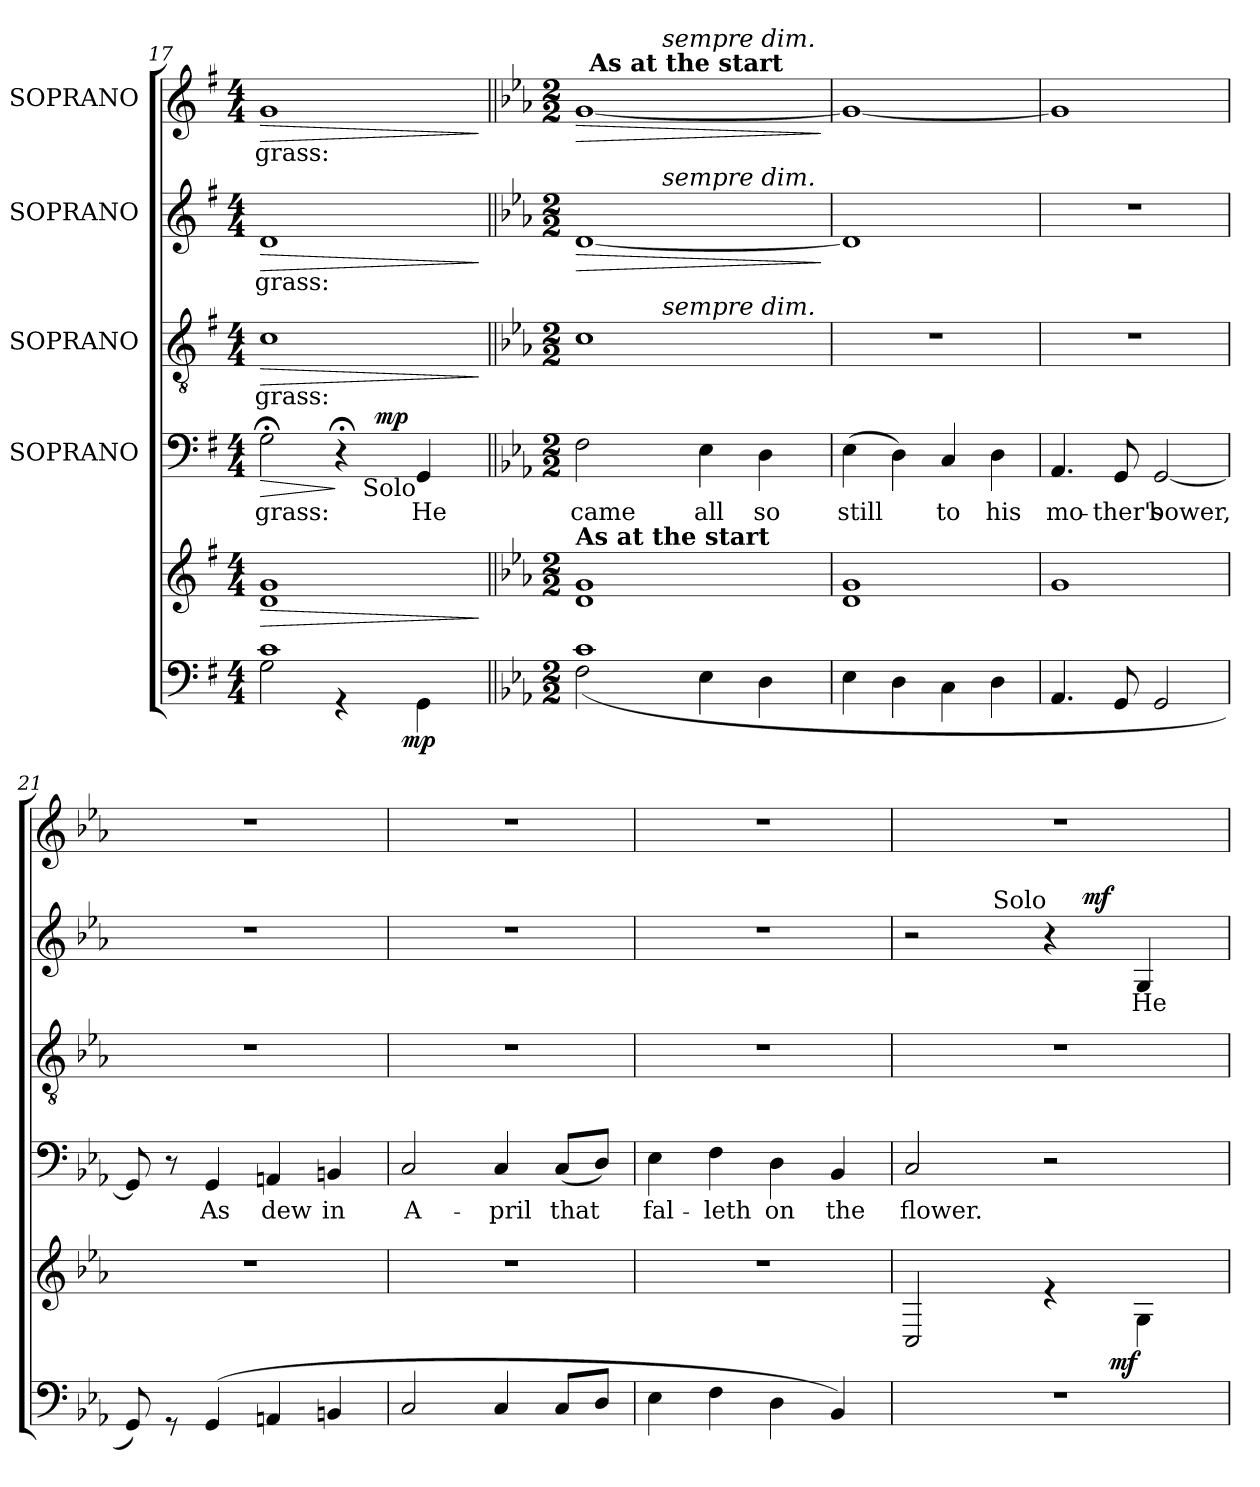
**kern	**dynam	**kern	**dynam	**kern	**text	**dynam	**kern	**text	**dynam	**kern	**text	**dynam	**kern	**text	**dynam
*part6	*part6	*part5	*part5	*part4	*part4	*part4	*part3	*part3	*part3	*part2	*part2	*part2	*part1	*part1	*part1
*staff6	*staff6	*staff5	*staff5	*staff4	*staff4	*staff4	*staff3	*staff3	*staff3	*staff2	*staff2	*staff2	*staff1	*staff1	*staff1
*	*	*	*	*I"SOPRANO	*	*	*I"SOPRANO	*	*	*I"SOPRANO	*	*	*I"SOPRANO	*	*
*clefF4	*	*clefG2	*	*clefF4	*	*	*clefGv2	*	*	*clefG2	*	*	*clefG2	*	*
*k[f#]	*	*k[f#]	*	*k[f#]	*	*	*k[f#]	*	*	*k[f#]	*	*	*k[f#]	*	*
*G:	*	*G:	*	*G:	*	*	*G:	*	*	*G:	*	*	*G:	*	*
*M4/4	*	*M4/4	*	*M4/4	*	*	*M4/4	*	*	*M4/4	*	*	*M4/4	*	*
=17	=17	=17	=17	=17	=17	=17	=17	=17	=17	=17	=17	=17	=17	=17	=17
*^	*	*	*	*	*	*	*	*	*	*	*	*	*	*	*
!	!	!	!	!LO:HP:b	!	!LO:LY:b	!LO:HP:b	!	!LO:LY:b	!LO:HP:b	!	!LO:LY:b	!LO:HP:b	!	!LO:LY:b	!LO:HP:b
*	*^	*	*	*	*^	*	*	*	*	*	*	*	*	*	*	*
*	*	*	*	*	*	*	*^	*	*	*	*	*	*	*	*	*	*	*
1c	2G\	2ryy	.	1d 1g	>	2G;<\	2ryy	2ryy	grass:	>	1c	grass:	>	1d	grass:	>	1g	grass:	>
.	4rFF	8..ryy	.	.	.	4r;<	8ryy	16.ryy	.	]	.	.	.	.	.	.	.	.	.
!	!	!	!	!	!	!	!	!LO:TX:b:t=Solo	!	!	!	!	!	!	!	!	!	!	!
.	.	.	.	.	.	.	.	4ryy	.	.	.	.	.	.	.	.	.	.	.
!	!	!	!	!	!	!	!	!	!	!LO:DY:a	!	!	!	!	!	!	!	!	!
.	.	.	.	.	.	.	4.ryy	.	.	mp	.	.	.	.	.	.	.	.	.
!	!	!	!LO:DY:b	!	!	!	!	!	!	!	!	!	!	!	!	!	!	!	!
.	.	4ryy	mp	.	.	.	.	.	.	.	.	.	.	.	.	.	.	.	.
!	!	!	!	!	!	!	!	!	!LO:LY:b	!	!	!	!	!	!	!	!	!	!
.	4GG\	.	.	.	.	4GG/	.	.	He	.	.	.	.	.	.	.	.	.	.
.	.	.	.	.	.	.	.	8ryy	.	.	.	.	.	.	.	.	.	.	.
.	.	32ryy	.	.	.	.	.	32ryy	.	.	.	.	.	.	.	.	.	.	.
.	.	.	.	.	]	.	.	.	.	.	.	.	]	.	.	]	.	.	]
*v	*v	*v	*	*	*	*v	*v	*v	*	*	*	*	*	*	*	*	*	*	*
!!LO:LB:g=z
=18||	=18||	=18||	=18||	=18||	=18||	=18||	=18||	=18||	=18||	=18||	=18||	=18||	=18||	=18||	=18||
*k[b-e-a-]	*	*k[b-e-a-]	*	*k[b-e-a-]	*	*	*k[b-e-a-]	*	*	*k[b-e-a-]	*	*	*k[b-e-a-]	*	*
*E-:	*	*E-:	*	*E-:	*	*	*E-:	*	*	*E-:	*	*	*E-:	*	*
*M2/2	*	*M2/2	*	*M2/2	*	*	*M2/2	*	*	*M2/2	*	*	*M2/2	*	*
*^	*	*	*	*^	*	*	*	*	*	*	*	*	*	*	*
*	*^	*	*	*	*	*^	*	*	*	*	*	*	*	*	*	*	*
!	!	!	!	!LO:TX:a:B:t=As at the start	!	!	!	!	!	!	!	!	!	!	!	!	!	!	!
!	!	!	!	!	!	!	!	!	!LO:LY:b	!	!	!	!	!	!	!LO:HP:b	!	!	!LO:HP:b
*	*	*	*	*	*	*	*	*	*	*	*^	*	*	*^	*	*	*^	*	*
*	*v	*v	*	*	*	*v	*v	*v	*	*	*	*	*	*	*	*	*	*	*	*^	*	*
1c	(<2F\	.	1d 1g	.	2F\	came	.	1c	4ryy	.	.	[<1d	4ryy	.	>	[<1g	32ryy	4ryy	.	>
!	!	!	!	!	!	!	!	!	!	!	!	!	!	!	!	!	!LO:TX:a:B:t=As at the start	!	!	!
.	.	.	.	.	.	.	.	.	.	.	.	.	.	.	.	.	2ryy	.	.	.
.	.	.	.	.	.	.	.	.	16.ryy	.	.	.	16.ryy	.	.	.	.	16.ryy	.	.
!	!	!	!	!	!	!	!	!	!	!	!	!	!	!	!	!	!	!LO:TX:a:i:t=sempre dim.	!	!
!	!	!	!	!	!	!	!	!	!	!	!	!	!LO:TX:a:i:t=sempre dim.	!	!	!	!	!	!	!
!	!	!	!	!	!	!	!	!	!LO:TX:a:i:t=sempre dim.	!	!	!	!	!	!	!	!	!	!	!
.	.	.	.	.	.	.	.	.	2ryy	.	.	.	2ryy	.	.	.	.	2ryy	.	.
!	!	!	!	!	!	!LO:LY:b	!	!	!	!	!	!	!	!	!	!	!	!	!	!
.	4E-\	.	.	.	4E-\	all	.	.	.	.	.	.	.	.	.	.	.	.	.	.
.	.	.	.	.	.	.	.	.	.	.	.	.	.	.	.	.	4...ryy	.	.	.
!	!	!	!	!	!	!LO:LY:b	!	!	!	!	!	!	!	!	!	!	!	!	!	!
.	4D\	.	.	.	4D\	so	.	.	.	.	.	.	.	.	.	.	.	.	.	.
.	.	.	.	.	.	.	.	.	8ryy	.	.	.	8ryy	.	.	.	.	8ryy	.	.
.	.	.	.	.	.	.	.	.	32ryy	.	.	.	32ryy	.	.	.	.	32ryy	.	.
*v	*v	*	*	*	*	*	*	*	*	*	*	*	*	*	*	*	*	*	*	*
.	.	.	.	.	.	.	.	.	.	.	.	.	.	]	.	.	.	.	]
=19	=19	=19	=19	=19	=19	=19	=19	=19	=19	=19	=19	=19	=19	=19	=19	=19	=19	=19	=19
!	!	!	!	!	!LO:LY:b	!	!	!	!	!	!	!	!	!	!	!	!	!	!
*	*	*	*	*	*	*	*v	*v	*	*	*	*	*	*	*v	*v	*v	*	*
*	*	*	*	*	*	*	*	*	*	*v	*v	*	*	*	*	*
4E-\	.	1d 1g	.	(>4E-\	still	.	1r	.	.	1d]	.	.	1g_	.	.
4D\	.	.	.	4D\)	.	.	.	.	.	.	.	.	.	.	.
!	!	!	!	!	!LO:LY:b	!	!	!	!	!	!	!	!	!	!
4C\	.	.	.	4C/	to	.	.	.	.	.	.	.	.	.	.
!	!	!	!	!	!LO:LY:b	!	!	!	!	!	!	!	!	!	!
4D\	.	.	.	4D\	his	.	.	.	.	.	.	.	.	.	.
=20	=20	=20	=20	=20	=20	=20	=20	=20	=20	=20	=20	=20	=20	=20	=20
!	!	!	!	!	!LO:LY:b	!	!	!	!	!	!	!	!	!	!
4.AA-/	.	1g	.	4.AA-/	mo-	.	1r	.	.	1r	.	.	1g]	.	.
!	!	!	!	!	!LO:LY:b	!	!	!	!	!	!	!	!	!	!
8GG/	.	.	.	8GG/	-ther's	.	.	.	.	.	.	.	.	.	.
!	!	!	!	!	!LO:LY:b	!	!	!	!	!	!	!	!	!	!
2GG/	.	.	.	[<2GG/	bower,	.	.	.	.	.	.	.	.	.	.
=21	=21	=21	=21	=21	=21	=21	=21	=21	=21	=21	=21	=21	=21	=21	=21
8GG/)	.	1r	.	8GG/]	.	.	1r	.	.	1r	.	.	1r	.	.
8rFF	.	.	.	8r	.	.	.	.	.	.	.	.	.	.	.
!	!	!	!	!	!LO:LY:b	!	!	!	!	!	!	!	!	!	!
(4GG/	.	.	.	4GG/	As	.	.	.	.	.	.	.	.	.	.
!	!	!	!	!	!LO:LY:b	!	!	!	!	!	!	!	!	!	!
4AAn/	.	.	.	4AAn/	dew	.	.	.	.	.	.	.	.	.	.
!	!	!	!	!	!LO:LY:b	!	!	!	!	!	!	!	!	!	!
4BBn/	.	.	.	4BBn/	in	.	.	.	.	.	.	.	.	.	.
=22	=22	=22	=22	=22	=22	=22	=22	=22	=22	=22	=22	=22	=22	=22	=22
!	!	!	!	!	!LO:LY:b	!	!	!	!	!	!	!	!	!	!
2C/	.	1r	.	2C/	A-	.	1r	.	.	1r	.	.	1r	.	.
!	!	!	!	!	!LO:LY:b	!	!	!	!	!	!	!	!	!	!
4C/	.	.	.	4C/	-pril	.	.	.	.	.	.	.	.	.	.
!	!	!	!	!	!LO:LY:b	!	!	!	!	!	!	!	!	!	!
8C/L	.	.	.	(<8C/L	that	.	.	.	.	.	.	.	.	.	.
8D/J	.	.	.	8D/J)	.	.	.	.	.	.	.	.	.	.	.
=23	=23	=23	=23	=23	=23	=23	=23	=23	=23	=23	=23	=23	=23	=23	=23
!	!	!	!	!	!LO:LY:b	!	!	!	!	!	!	!	!	!	!
4E-\	.	1r	.	4E-\	fal-	.	1r	.	.	1r	.	.	1r	.	.
!	!	!	!	!	!LO:LY:b	!	!	!	!	!	!	!	!	!	!
4F\	.	.	.	4F\	-leth	.	.	.	.	.	.	.	.	.	.
!	!	!	!	!	!LO:LY:b	!	!	!	!	!	!	!	!	!	!
4D\	.	.	.	4D\	on	.	.	.	.	.	.	.	.	.	.
!	!	!	!	!	!LO:LY:b	!	!	!	!	!	!	!	!	!	!
4BB-/)	.	.	.	4BB-/	the	.	.	.	.	.	.	.	.	.	.
!!LO:PB:g=z
=24	=24	=24	=24	=24	=24	=24	=24	=24	=24	=24	=24	=24	=24	=24	=24
!	!	!	!	!	!LO:LY:b	!	!	!	!	!	!	!	!	!	!
*	*	*^	*	*	*	*	*	*	*	*^	*	*	*	*	*
*	*	*	*	*	*	*	*	*	*	*	*	*^	*	*	*	*	*
1r	.	2C/	2ryy	.	2C/	flower.	.	1r	.	.	2r	2ryy	4ryy	.	.	1r	.	.
.	.	.	.	.	.	.	.	.	.	.	.	.	16ryy	.	.	.	.	.
!	!	!	!	!	!	!	!	!	!	!	!	!	!LO:TX:a:t=Solo	!	!	!	!	!
.	.	.	.	.	.	.	.	.	.	.	.	.	2ryy	.	.	.	.	.
.	.	4rd	8.ryy	.	2r	.	.	.	.	.	4r	8ryy	.	.	.	.	.	.
!	!	!	!	!	!	!	!	!	!	!	!	!	!	!	!LO:DY:a	!	!	!
.	.	.	.	.	.	.	.	.	.	.	.	4.ryy	.	.	mf	.	.	.
!	!	!	!	!LO:DY:b	!	!	!	!	!	!	!	!	!	!	!	!	!	!
.	.	.	4ryy	mf	.	.	.	.	.	.	.	.	.	.	.	.	.	.
!	!	!	!	!	!	!	!	!	!	!	!	!	!	!LO:LY:b	!	!	!	!
.	.	4G\	.	.	.	.	.	.	.	.	4G/	.	.	He	.	.	.	.
.	.	.	.	.	.	.	.	.	.	.	.	.	8.ryy	.	.	.	.	.
.	.	.	16ryy	.	.	.	.	.	.	.	.	.	.	.	.	.	.	.
*	*	*v	*v	*	*	*	*	*	*	*	*v	*v	*v	*	*	*	*	*
=	=	=	=	=	=	=	=	=	=	=	=	=	=	=	=
*-	*-	*-	*-	*-	*-	*-	*-	*-	*-	*-	*-	*-	*-	*-	*-
